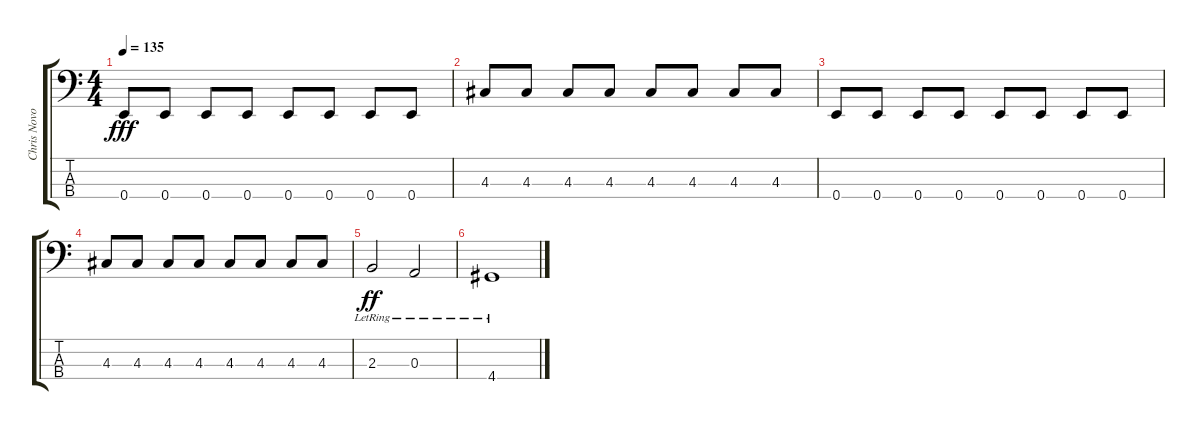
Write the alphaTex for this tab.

\track ("Chris Novoselic" "Chris Novo") {instrument electricbasspick}
\staff {score tabs}
\tuning (G2 D2 A1 E1) {hide}
\ts (4 4)
\tempo 135
\clef f4
\ks c
0.4.8{dy fff} 0.4.8 0.4.8 0.4.8 0.4.8 0.4.8 0.4.8 0.4.8 |
4.3.8 4.3.8 4.3.8 4.3.8 4.3.8 4.3.8 4.3.8 4.3.8 |
0.4.8 0.4.8 0.4.8 0.4.8 0.4.8 0.4.8 0.4.8 0.4.8 |
4.3.8 4.3.8 4.3.8 4.3.8 4.3.8 4.3.8 4.3.8 4.3.8 |
2.3{lr}.2{dy ff} 0.3{lr}.2 |
4.4{lr}.1
